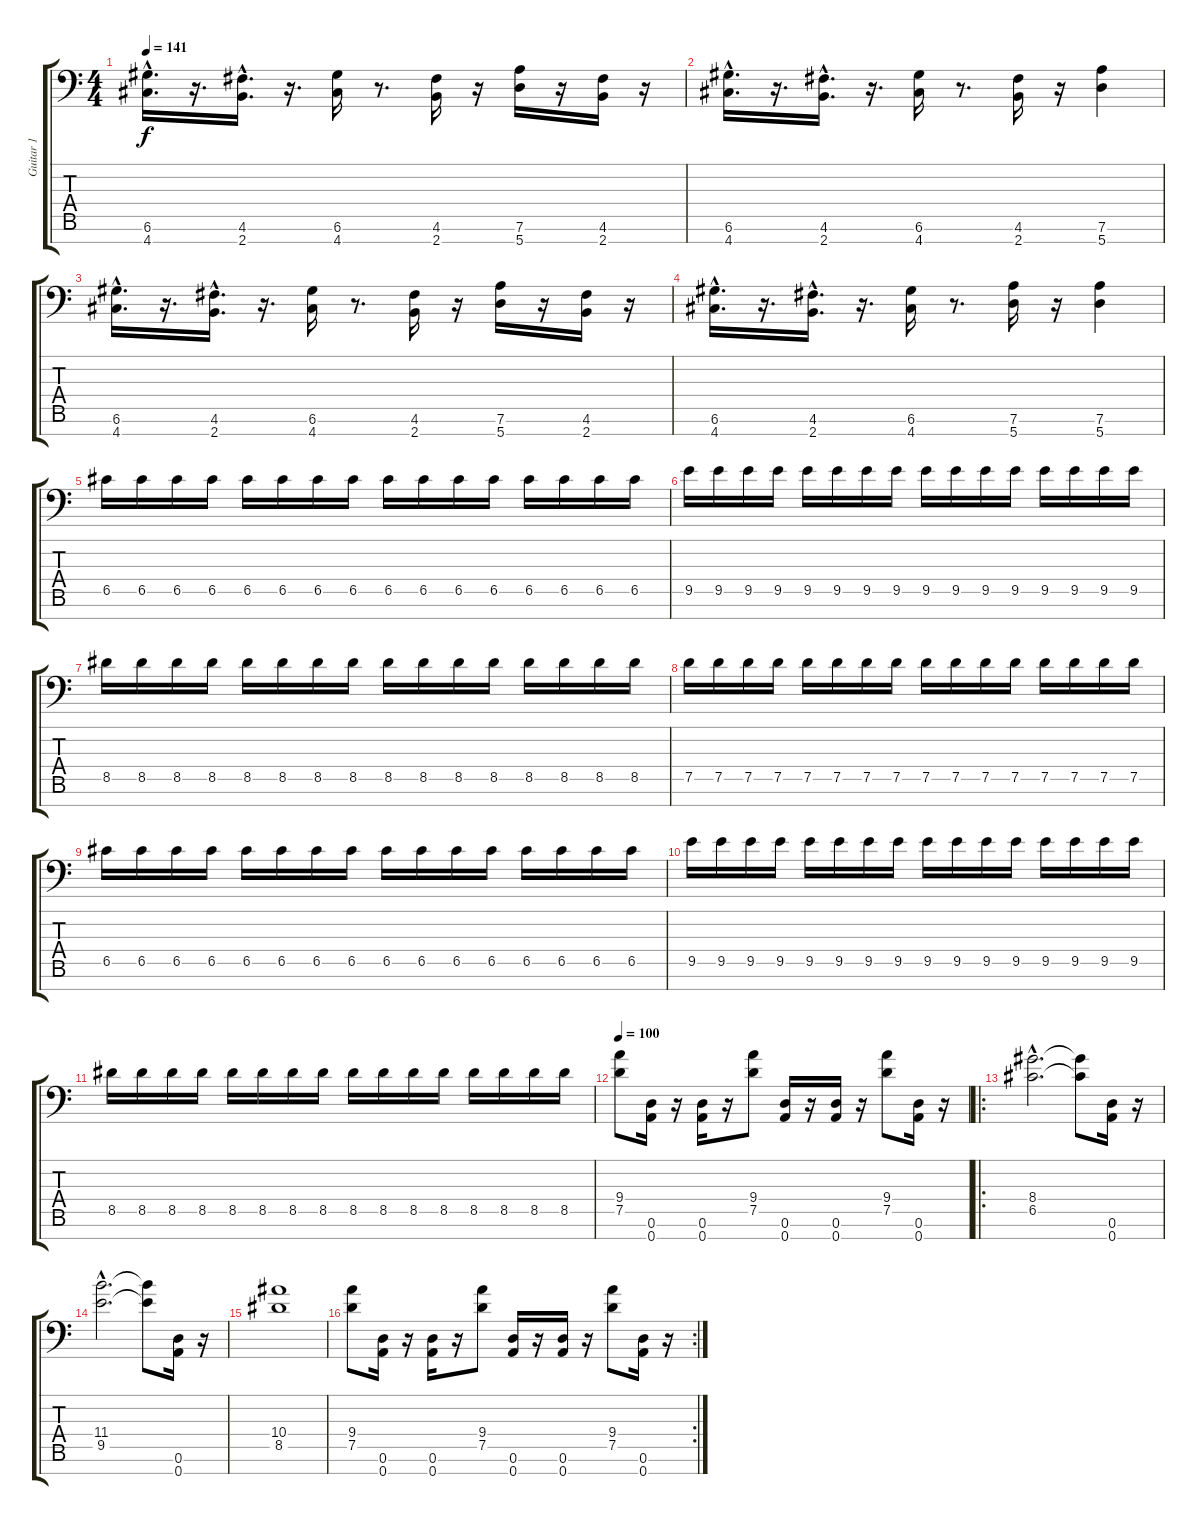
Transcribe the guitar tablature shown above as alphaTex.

\track ("Guitar 1" "Guitar 1") {instrument distortionguitar}
\staff {score tabs}
\tuning (D4 A3 F3 C3 G2 D2 A1) {hide}
\ts (4 4)
\tempo 141
\clef f4
\ks c
(6.6{hac} 4.7{hac}).16{d dy f} r.16{d} (4.6{hac} 2.7{hac}).16{d} r.16{d} (6.6 4.7).16 r.8{d} (4.6 2.7).16 r.16 (7.6 5.7).16 r.16 (4.6 2.7).16 r.16 |
(6.6{hac} 4.7{hac}).16{d} r.16{d} (4.6{hac} 2.7{hac}).16{d} r.16{d} (6.6 4.7).16 r.8{d} (4.6 2.7).16 r.16 (7.6 5.7).4 |
(6.6{hac} 4.7{hac}).16{d} r.16{d} (4.6{hac} 2.7{hac}).16{d} r.16{d} (6.6 4.7).16 r.8{d} (4.6 2.7).16 r.16 (7.6 5.7).16 r.16 (4.6 2.7).16 r.16 |
(6.6{hac} 4.7{hac}).16{d} r.16{d} (4.6{hac} 2.7{hac}).16{d} r.16{d} (6.6 4.7).16 r.8{d} (7.6 5.7).16 r.16 (7.6 5.7).4 |
6.5.16 6.5.16 6.5.16 6.5.16 6.5.16 6.5.16 6.5.16 6.5.16 6.5.16 6.5.16 6.5.16 6.5.16 6.5.16 6.5.16 6.5.16 6.5.16 |
9.5.16 9.5.16 9.5.16 9.5.16 9.5.16 9.5.16 9.5.16 9.5.16 9.5.16 9.5.16 9.5.16 9.5.16 9.5.16 9.5.16 9.5.16 9.5.16 |
8.5.16 8.5.16 8.5.16 8.5.16 8.5.16 8.5.16 8.5.16 8.5.16 8.5.16 8.5.16 8.5.16 8.5.16 8.5.16 8.5.16 8.5.16 8.5.16 |
7.5.16 7.5.16 7.5.16 7.5.16 7.5.16 7.5.16 7.5.16 7.5.16 7.5.16 7.5.16 7.5.16 7.5.16 7.5.16 7.5.16 7.5.16 7.5.16 |
6.5.16 6.5.16 6.5.16 6.5.16 6.5.16 6.5.16 6.5.16 6.5.16 6.5.16 6.5.16 6.5.16 6.5.16 6.5.16 6.5.16 6.5.16 6.5.16 |
9.5.16 9.5.16 9.5.16 9.5.16 9.5.16 9.5.16 9.5.16 9.5.16 9.5.16 9.5.16 9.5.16 9.5.16 9.5.16 9.5.16 9.5.16 9.5.16 |
8.5.16 8.5.16 8.5.16 8.5.16 8.5.16 8.5.16 8.5.16 8.5.16 8.5.16 8.5.16 8.5.16 8.5.16 8.5.16 8.5.16 8.5.16 8.5.16 |
\tempo 100
(9.4 7.5).8 (0.6 0.7).16 r.16 (0.6 0.7).16 r.16 (9.4 7.5).8 (0.6 0.7).16 r.16 (0.6 0.7).16 r.16 (9.4 7.5).8 (0.6 0.7).16 r.16 |
\ro
(8.4{hac} 6.5{hac}).2{d} (8.4{t} 6.5{t}).8 (0.6 0.7).16 r.16 |
(11.4{hac} 9.5{hac}).2{d} (11.4{t} 9.5{t}).8 (0.6 0.7).16 r.16 |
(10.4 8.5).1 |
\rc 2
(9.4 7.5).8 (0.6 0.7).16 r.16 (0.6 0.7).16 r.16 (9.4 7.5).8 (0.6 0.7).16 r.16 (0.6 0.7).16 r.16 (9.4 7.5).8 (0.6 0.7).16 r.16
